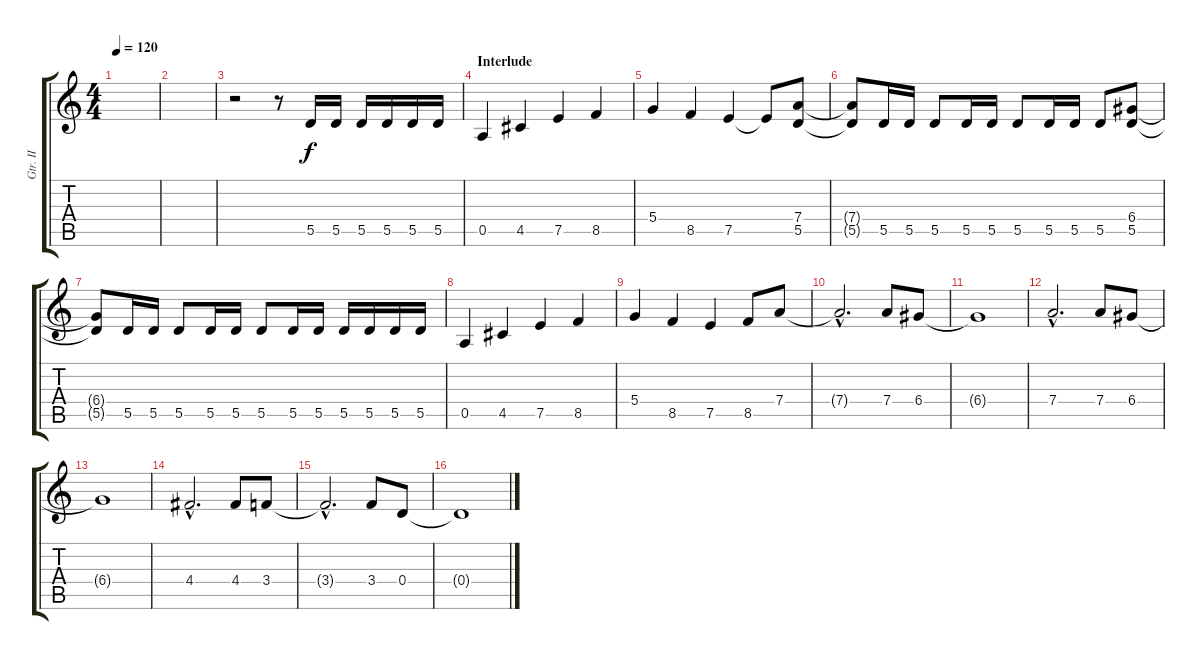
\track ("Gtr. II" "Gtr. II") {instrument distortionguitar}
\staff {score tabs}
\tuning (E4 B3 G3 D3 A2 E2) {hide}
\ts (4 4)
\tempo 120
\clef g2
\ks c
|
|
r.2 r.8 5.5.16 5.5.16 5.5.16 5.5.16 5.5.16 5.5.16 |
\section ("" "Interlude")
0.5.4 4.5.4 7.5.4 8.5.4 |
5.4.4 8.5.4 7.5.4 7.5{t}.8 (7.4 5.5).8 |
(7.4{t} 5.5{t}).8 5.5.16 5.5.16 5.5.8 5.5.16 5.5.16 5.5.8 5.5.16 5.5.16 5.5.8 (6.4 5.5).8 |
(6.4{t} 5.5{t}).8 5.5.16 5.5.16 5.5.8 5.5.16 5.5.16 5.5.8 5.5.16 5.5.16 5.5.16 5.5.16 5.5.16 5.5.16 |
0.5.4 4.5.4 7.5.4 8.5.4 |
5.4.4 8.5.4 7.5.4 8.5.8 7.4.8 |
7.4{hac t}.2{d} 7.4.8 6.4.8 |
6.4{t}.1 |
7.4{hac}.2{d} 7.4.8 6.4.8 |
6.4{t}.1 |
4.4{hac}.2{d} 4.4.8 3.4.8 |
3.4{hac t}.2{d} 3.4.8 0.4.8 |
0.4{t}.1
